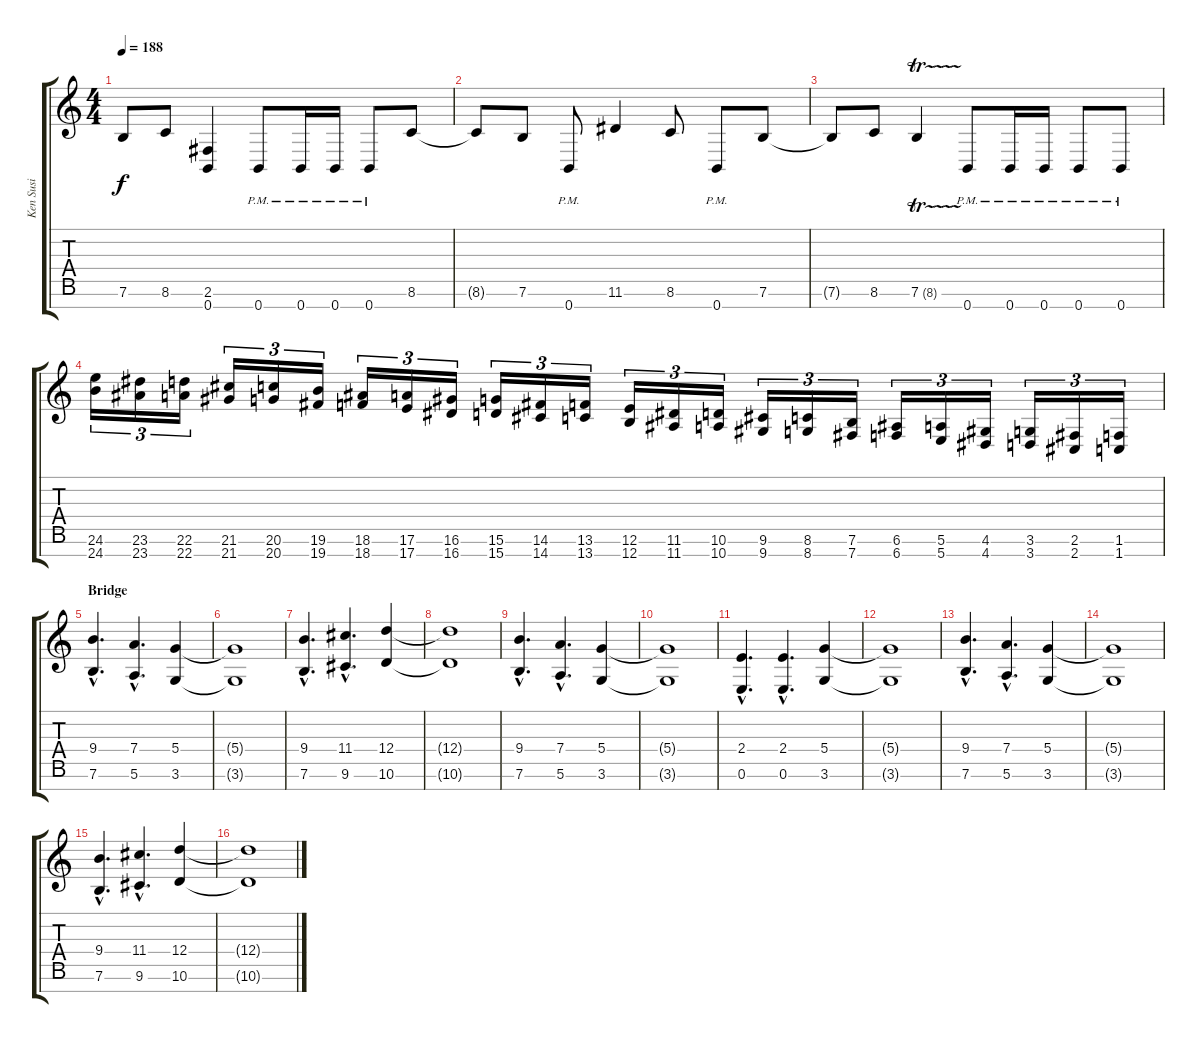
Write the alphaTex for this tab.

\track ("Ken Susi" "Ken Susi") {instrument distortionguitar}
\staff {score tabs}
\tuning (E4 B3 G3 D3 A2 E2 B1) {hide}
\ts (4 4)
\tempo 188
\clef g2
\ks c
7.6{t}.8{dy f} 8.6.8 (2.6 0.7).4 0.7{pm}.8 0.7{pm}.16 0.7{pm}.16 0.7{pm}.8 8.6.8 |
8.6{t}.8 7.6.8 0.7{pm}.8 11.6.4 8.6.8 0.7{pm}.8 7.6.8 |
7.6{t}.8 8.6.8 7.6{tr (8 16)}.4 0.7{pm}.8 0.7{pm}.16 0.7{pm}.16 0.7{pm}.8 0.7{pm}.8 |
(24.6 24.7).16{tu (3 2) instrument guitarfretnoise} (23.6 23.7).16{tu (3 2)} (22.6 22.7).16{tu (3 2)} (21.6 21.7).16{tu (3 2)} (20.6 20.7).16{tu (3 2)} (19.6 19.7).16{tu (3 2)} (18.6 18.7).16{tu (3 2)} (17.6 17.7).16{tu (3 2)} (16.6 16.7).16{tu (3 2)} (15.6 15.7).16{tu (3 2)} (14.6 14.7).16{tu (3 2)} (13.6 13.7).16{tu (3 2)} (12.6 12.7).16{tu (3 2)} (11.6 11.7).16{tu (3 2)} (10.6 10.7).16{tu (3 2)} (9.6 9.7).16{tu (3 2)} (8.6 8.7).16{tu (3 2)} (7.6 7.7).16{tu (3 2)} (6.6 6.7).16{tu (3 2)} (5.6 5.7).16{tu (3 2)} (4.6 4.7).16{tu (3 2)} (3.6 3.7).16{tu (3 2)} (2.6 2.7).16{tu (3 2)} (1.6 1.7).16{tu (3 2)} |
\section ("" "Bridge")
(9.4{hac} 7.6{hac}).4{d volume 12 instrument distortionguitar} (7.4{hac} 5.6{hac}).4{d} (5.4 3.6).4 |
(5.4{t} 3.6{t}).1 |
(9.4{hac} 7.6{hac}).4{d} (11.4{hac} 9.6{hac}).4{d} (12.4 10.6).4 |
(12.4{t} 10.6{t}).1 |
(9.4{hac} 7.6{hac}).4{d} (7.4{hac} 5.6{hac}).4{d} (5.4 3.6).4 |
(5.4{t} 3.6{t}).1 |
(2.4{hac} 0.6{hac}).4{d} (2.4{hac} 0.6{hac}).4{d} (5.4 3.6).4 |
(5.4{t} 3.6{t}).1 |
(9.4{hac} 7.6{hac}).4{d} (7.4{hac} 5.6{hac}).4{d} (5.4 3.6).4 |
(5.4{t} 3.6{t}).1 |
(9.4{hac} 7.6{hac}).4{d} (11.4{hac} 9.6{hac}).4{d} (12.4 10.6).4 |
(12.4{t} 10.6{t}).1
